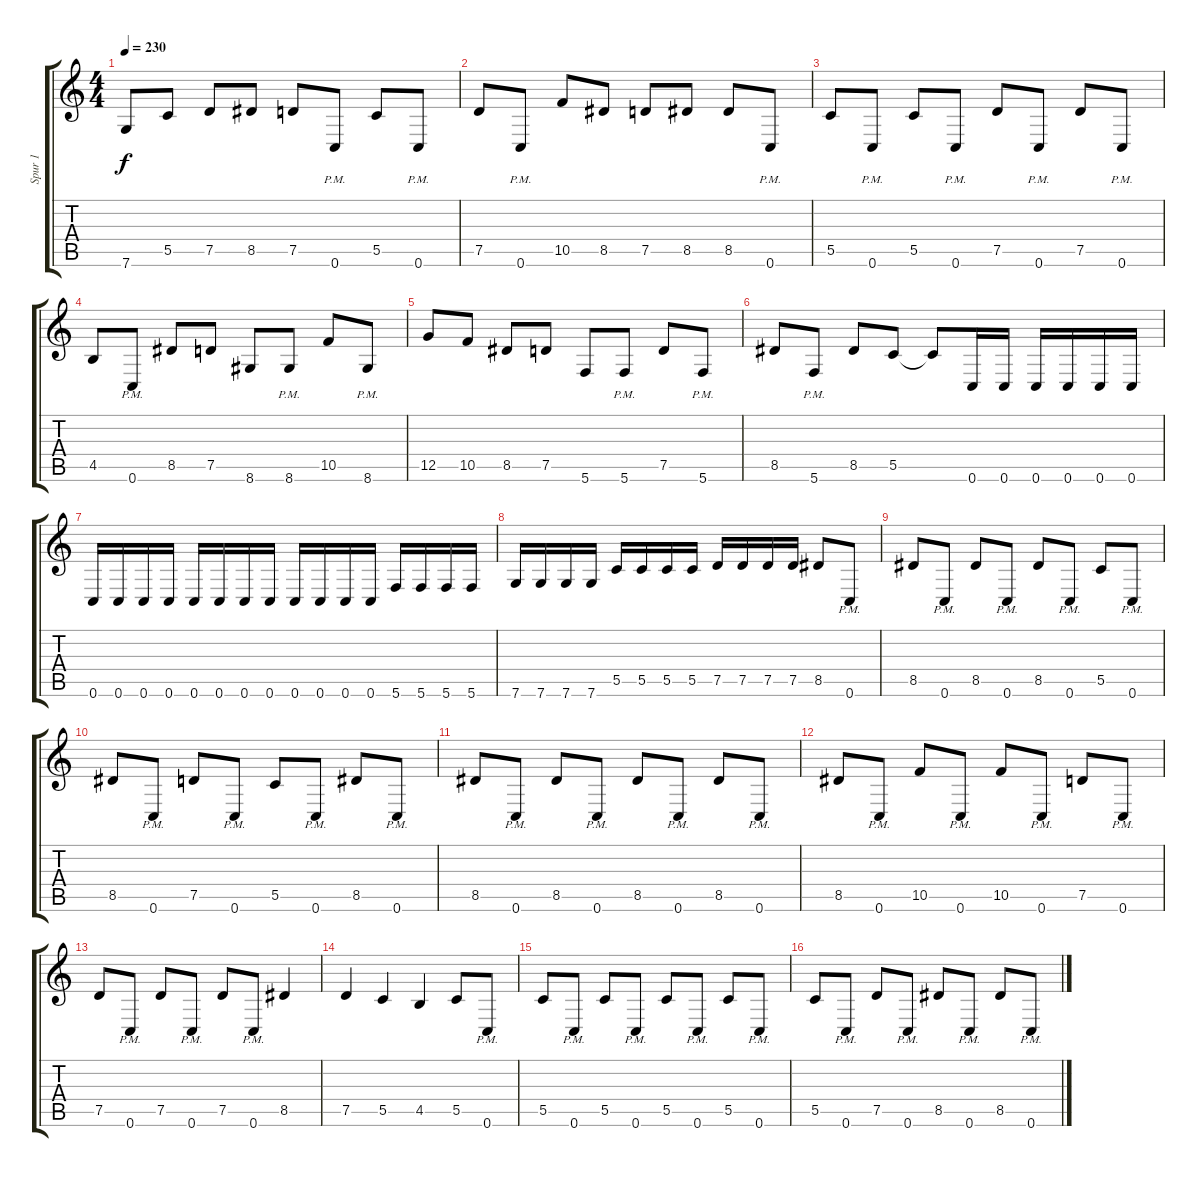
\track ("Spur 1" "Spur 1") {instrument distortionguitar}
\staff {score tabs}
\tuning (D4 A3 F3 C3 G2 C2) {hide}
\ts (4 4)
\tempo 230
\clef g2
\ks c
7.6.8{dy f} 5.5.8 7.5.8 8.5.8 7.5.8 0.6{pm}.8 5.5.8 0.6{pm}.8 |
7.5.8 0.6{pm}.8 10.5.8 8.5.8 7.5.8 8.5.8 8.5.8 0.6{pm}.8 |
5.5.8 0.6{pm}.8 5.5.8 0.6{pm}.8 7.5.8 0.6{pm}.8 7.5.8 0.6{pm}.8 |
4.5.8 0.6{pm}.8 8.5.8 7.5.8 8.6.8 8.6{pm}.8 10.5.8 8.6{pm}.8 |
12.5.8 10.5.8 8.5.8 7.5.8 5.6.8 5.6{pm}.8 7.5.8 5.6{pm}.8 |
8.5.8 5.6{pm}.8 8.5.8 5.5.8 5.5{t}.8 0.6.16 0.6.16 0.6.16 0.6.16 0.6.16 0.6.16 |
0.6.16 0.6.16 0.6.16 0.6.16 0.6.16 0.6.16 0.6.16 0.6.16 0.6.16 0.6.16 0.6.16 0.6.16 5.6.16 5.6.16 5.6.16 5.6.16 |
7.6.16 7.6.16 7.6.16 7.6.16 5.5.16 5.5.16 5.5.16 5.5.16 7.5.16 7.5.16 7.5.16 7.5.16 8.5.8 0.6{pm}.8 |
8.5.8 0.6{pm}.8 8.5.8 0.6{pm}.8 8.5.8 0.6{pm}.8 5.5.8 0.6{pm}.8 |
8.5.8 0.6{pm}.8 7.5.8 0.6{pm}.8 5.5.8 0.6{pm}.8 8.5.8 0.6{pm}.8 |
8.5.8 0.6{pm}.8 8.5.8 0.6{pm}.8 8.5.8 0.6{pm}.8 8.5.8 0.6{pm}.8 |
8.5.8 0.6{pm}.8 10.5.8 0.6{pm}.8 10.5.8 0.6{pm}.8 7.5.8 0.6{pm}.8 |
7.5.8 0.6{pm}.8 7.5.8 0.6{pm}.8 7.5.8 0.6{pm}.8 8.5.4 |
7.5.4 5.5.4 4.5.4 5.5.8 0.6{pm}.8 |
5.5.8 0.6{pm}.8 5.5.8 0.6{pm}.8 5.5.8 0.6{pm}.8 5.5.8 0.6{pm}.8 |
5.5.8 0.6{pm}.8 7.5.8 0.6{pm}.8 8.5.8 0.6{pm}.8 8.5.8 0.6{pm}.8
